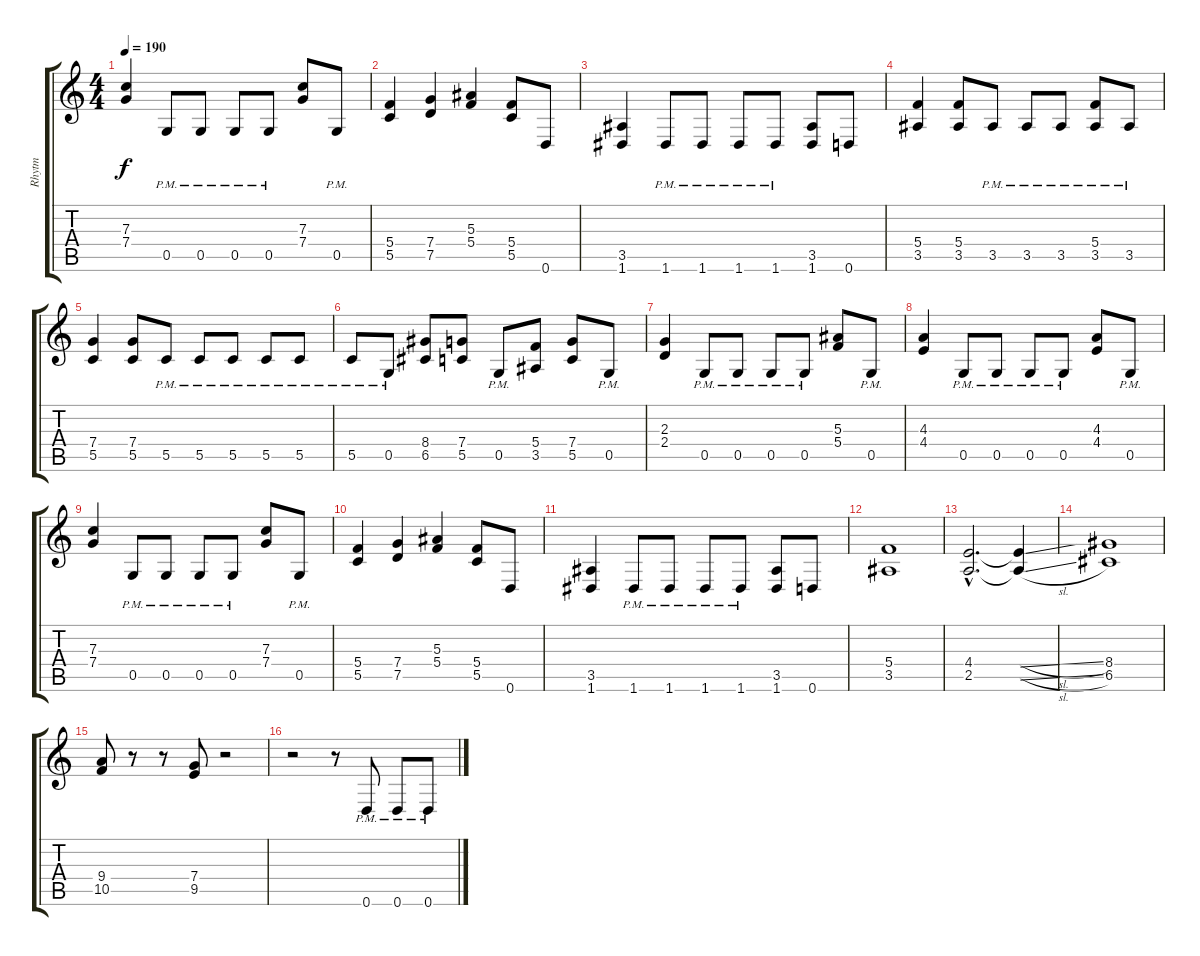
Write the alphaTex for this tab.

\track ("Rhytm" "Rhytm") {instrument distortionguitar}
\staff {score tabs}
\tuning (D4 A3 F3 C3 G2 D2) {hide}
\ts (4 4)
\tempo 190
\clef g2
\ks c
(7.3 7.4).4{dy f} 0.5{pm}.8 0.5{pm}.8 0.5{pm}.8 0.5{pm}.8 (7.3 7.4).8 0.5{pm}.8 |
(5.4 5.5).4 (7.4 7.5).4 (5.3 5.4).4 (5.4 5.5).8 0.6.8 |
(3.5 1.6).4 1.6{pm}.8 1.6{pm}.8 1.6{pm}.8 1.6{pm}.8 (3.5 1.6).8 0.6.8 |
(5.4 3.5).4 (5.4 3.5).8 3.5{pm}.8 3.5{pm}.8 3.5{pm}.8 (5.4 3.5{pm}).8 3.5{pm}.8 |
(7.4 5.5).4 (7.4 5.5).8 5.5{pm}.8 5.5{pm}.8 5.5{pm}.8 5.5{pm}.8 5.5{pm}.8 |
5.5{pm}.8 0.5{pm}.8 (8.4 6.5).8 (7.4 5.5).8 0.5{pm}.8 (5.4 3.5).8 (7.4 5.5).8 0.5{pm}.8 |
(2.3 2.4).4 0.5{pm}.8 0.5{pm}.8 0.5{pm}.8 0.5{pm}.8 (5.3 5.4).8 0.5{pm}.8 |
(4.3 4.4).4 0.5{pm}.8 0.5{pm}.8 0.5{pm}.8 0.5{pm}.8 (4.3 4.4).8 0.5{pm}.8 |
(7.3 7.4).4 0.5{pm}.8 0.5{pm}.8 0.5{pm}.8 0.5{pm}.8 (7.3 7.4).8 0.5{pm}.8 |
(5.4 5.5).4 (7.4 7.5).4 (5.3 5.4).4 (5.4 5.5).8 0.6.8 |
(3.5 1.6).4 1.6{pm}.8 1.6{pm}.8 1.6{pm}.8 1.6{pm}.8 (3.5 1.6).8 0.6.8 |
(5.4 3.5).1 |
(4.4{hac} 2.5{hac}).2{d} (4.4{sl t} 2.5{sl t}).4 |
(8.4 6.5).1 |
(9.4 10.5).8 r.8 r.8 (7.4 9.5).8 r.2 |
r.2 r.8 0.6{pm}.8 0.6{pm}.8 0.6{pm}.8
